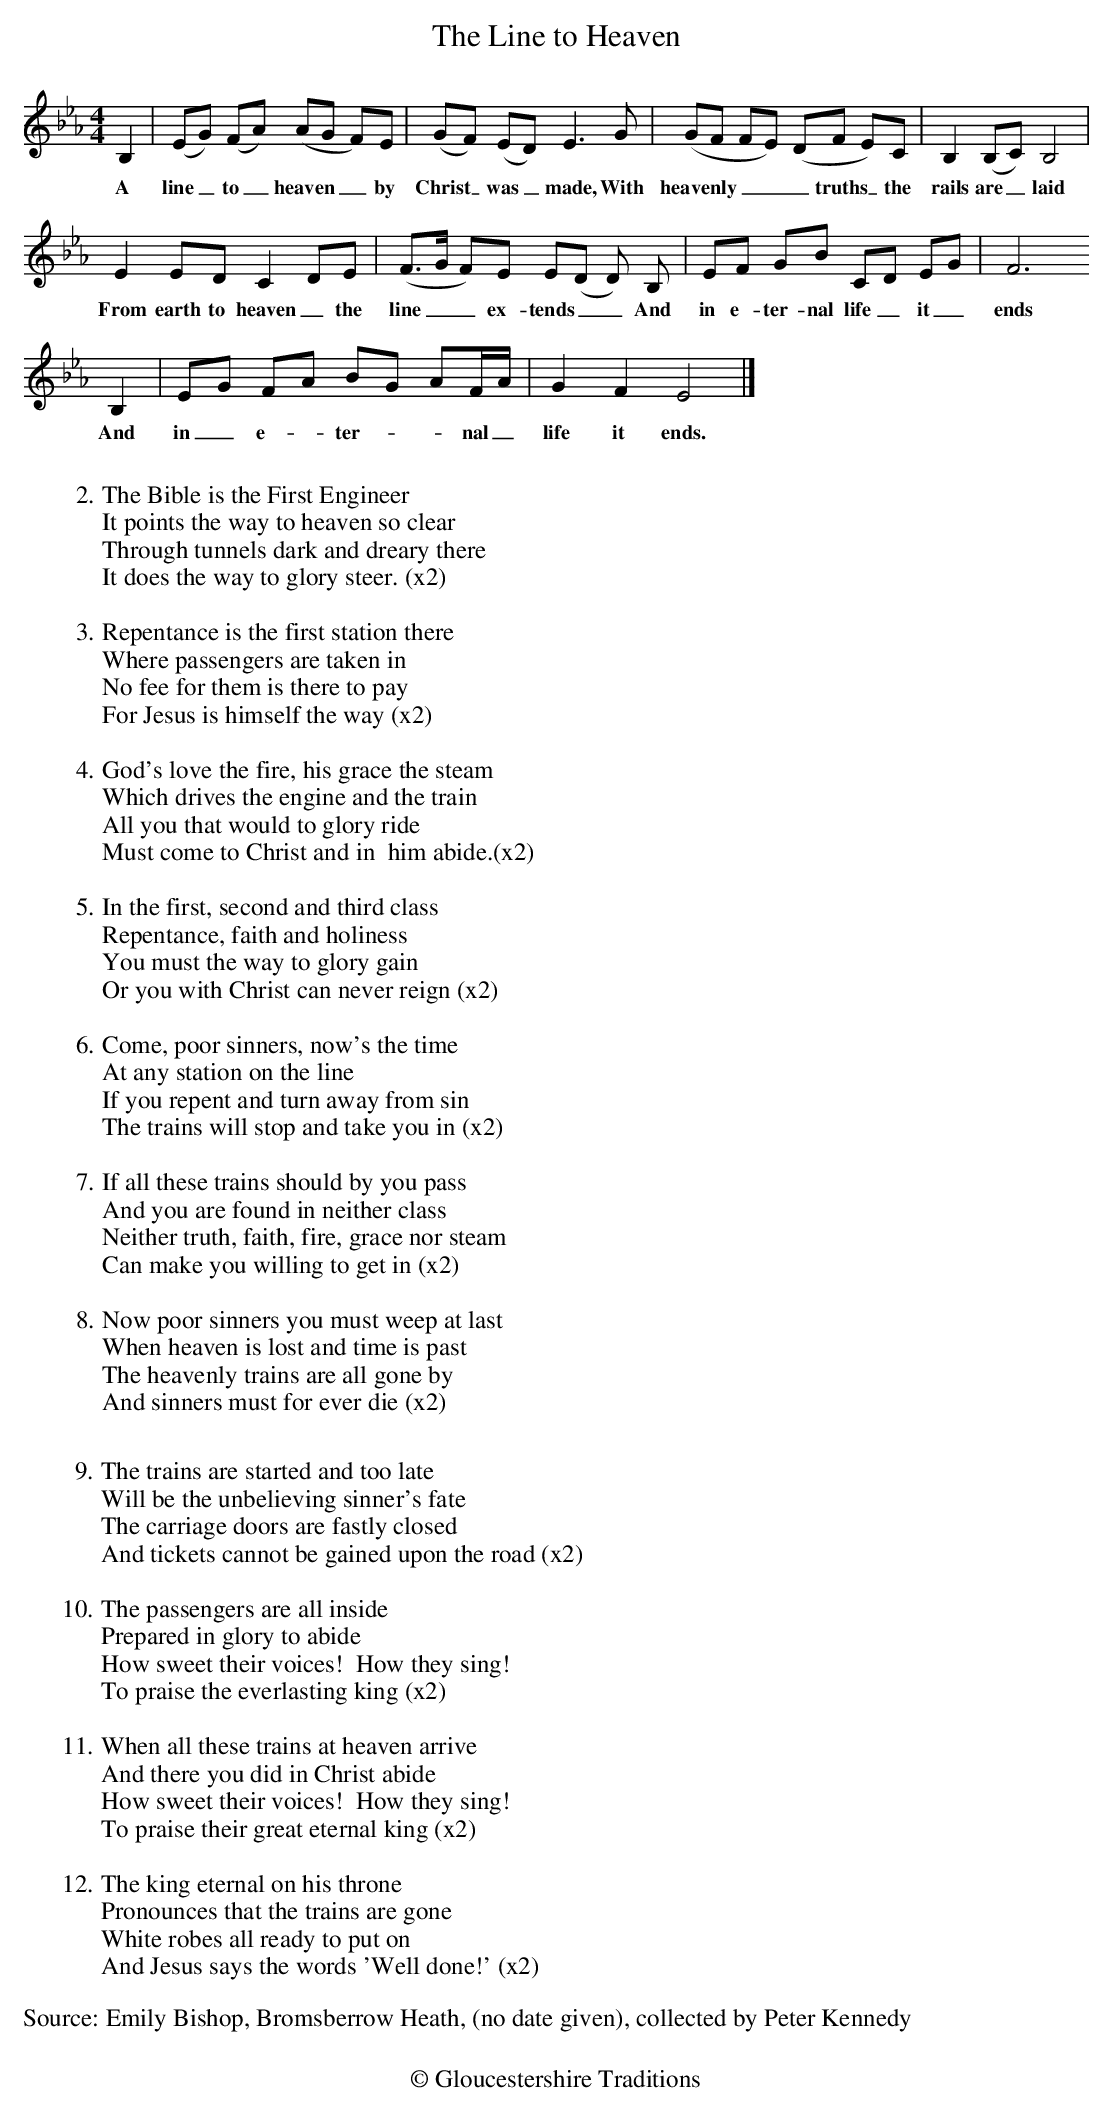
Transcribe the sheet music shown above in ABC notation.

X:1
T: The Line to Heaven
M: 4/4
L: 1/4
K: Eb
B, | (E/2G/2) (F/2A/2) (A/2G/2 F/2)E/2 | (G/2F/2) (E/2D/2) E3/2 G/2 | (G/2F/2 F/2E/2) (D/2F/2 E/2)C/2 | B, (B,/2C/2) B,2 |
w:A line_ to_ heaven__ by Christ_ was_ made, With heavenly____  truths_ the rails are_ laid
E E/2D/2 C D/2E/2 | (F/2>G/2 F/2)E/2 E/2(D/2 D/2) B,/2 | E/2F/2 G/2B/2 C/2D/2 E/2G/2 | F3
w:From earth to heaven_ the line__ ex-tends__ And in e-ter-nal life_ it_ ends
B, | E/2G/2 F/2A/2 B/2G/2 A/2F/4A/4 | G FE2 |]
w:And in_e--ter---nal_ life it ends.
%%text
%%text
%%text
W:2.The Bible is the First Engineer
W:It points the way to heaven so clear
W:Through tunnels dark and dreary there
W:It does the way to glory steer. (x2)
W:
W:3.Repentance is the first station there
W:Where passengers are taken in
W:No fee for them is there to pay
W:For Jesus is himself the way (x2)
W:
W:4.God's love the fire, his grace the steam
W:Which drives the engine and the train
W:All you that would to glory ride
W:Must come to Christ and in  him abide.(x2)
W:
W:5.In the first, second and third class
W:Repentance, faith and holiness
W:You must the way to glory gain
W:Or you with Christ can never reign (x2)
W:
W:6.Come, poor sinners, now's the time
W:At any station on the line
W:If you repent and turn away from sin
W:The trains will stop and take you in (x2)
W:
W:7.If all these trains should by you pass
W:And you are found in neither class
W:Neither truth, faith, fire, grace nor steam
W:Can make you willing to get in (x2)
W:
W:8.Now poor sinners you must weep at last
W:When heaven is lost and time is past
W:The heavenly trains are all gone by
W:And sinners must for ever die (x2)
W:
W:9.The trains are started and too late
W:Will be the unbelieving sinner's fate
W:The carriage doors are fastly closed
W:And tickets cannot be gained upon the road (x2)
W:
W:10.The passengers are all inside
W:Prepared in glory to abide
W:How sweet their voices!  How they sing!
W:To praise the everlasting king (x2)
W:
W:11.When all these trains at heaven arrive
W:And there you did in Christ abide
W:How sweet their voices!  How they sing!
W:To praise their great eternal king (x2)
W:
W:12.The king eternal on his throne
W:Pronounces that the trains are gone
W:White robes all ready to put on
W:And Jesus says the words 'Well done!' (x2)
